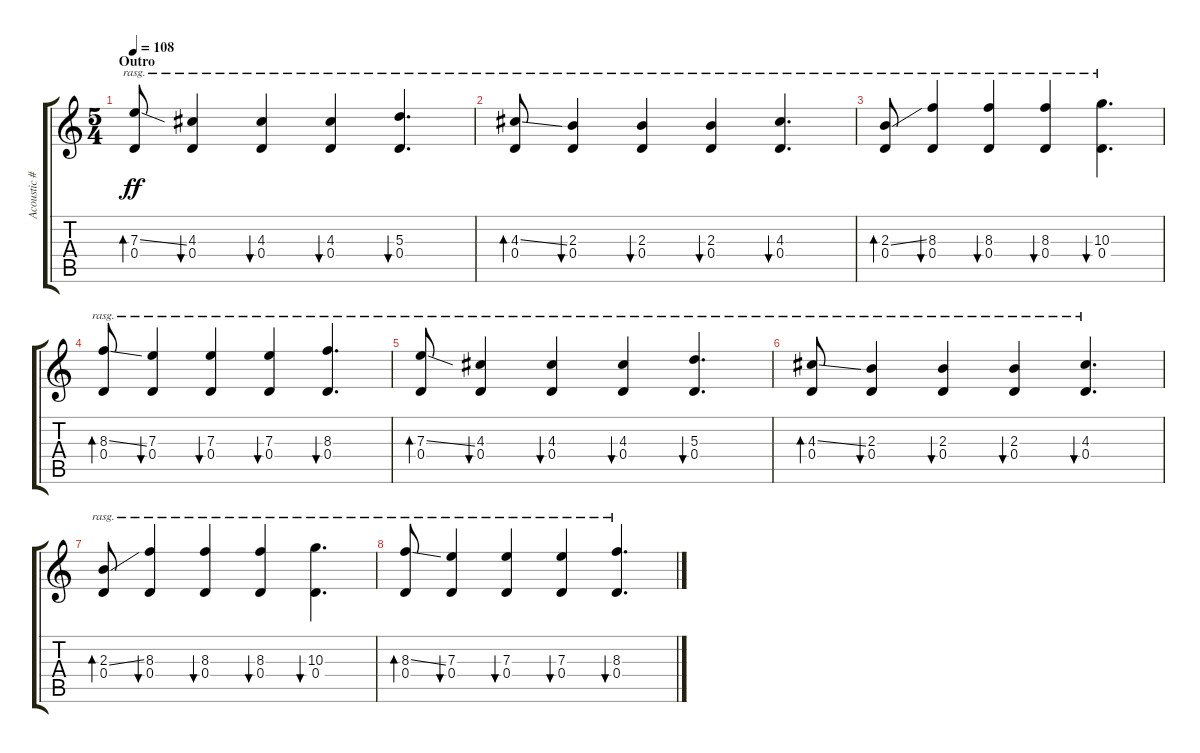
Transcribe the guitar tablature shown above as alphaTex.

\track ("Acoustic #2" "Acoustic #") {instrument acousticguitarnylon}
\staff {score tabs}
\tuning (A3 A3 A3 D3 G2 C2) {hide}
\ts (5 4)
\section ("" "Outro")
\tempo 108
\clef g2
\ks c
(7.3{ss} 0.4).8{bd 60 rasg ii dy ff} (4.3 0.4).4{bu 120 rasg ii} (4.3 0.4).4{bu 120 rasg ii} (4.3 0.4).4{bu 120 rasg ii} (5.3 0.4).4{d bu 120 rasg ii} |
(4.3{ss} 0.4).8{bd 60 rasg ii} (2.3 0.4).4{bu 120 rasg ii} (2.3 0.4).4{bu 120 rasg ii} (2.3 0.4).4{bu 120 rasg ii} (4.3 0.4).4{d bu 120 rasg ii} |
(2.3{ss} 0.4).8{bd 60 rasg ii} (8.3 0.4).4{bu 120 rasg ii} (8.3 0.4).4{bu 120 rasg ii} (8.3 0.4).4{bu 120 rasg ii} (10.3 0.4).4{d bu 120 rasg ii} |
(8.3{ss} 0.4).8{bd 60 rasg ii} (7.3 0.4).4{bu 120 rasg ii} (7.3 0.4).4{bu 120 rasg ii} (7.3 0.4).4{bu 120 rasg ii} (8.3 0.4).4{d bu 120 rasg ii} |
(7.3{ss} 0.4).8{bd 60 rasg ii} (4.3 0.4).4{bu 120 rasg ii} (4.3 0.4).4{bu 120 rasg ii} (4.3 0.4).4{bu 120 rasg ii} (5.3 0.4).4{d bu 120 rasg ii} |
(4.3{ss} 0.4).8{bd 60 rasg ii} (2.3 0.4).4{bu 120 rasg ii} (2.3 0.4).4{bu 120 rasg ii} (2.3 0.4).4{bu 120 rasg ii} (4.3 0.4).4{d bu 120 rasg ii} |
(2.3{ss} 0.4).8{bd 60 rasg ii} (8.3 0.4).4{bu 120 rasg ii} (8.3 0.4).4{bu 120 rasg ii} (8.3 0.4).4{bu 120 rasg ii} (10.3 0.4).4{d bu 120 rasg ii} |
(8.3{ss} 0.4).8{bd 60 rasg ii} (7.3 0.4).4{bu 120 rasg ii} (7.3 0.4).4{bu 120 rasg ii} (7.3 0.4).4{bu 120 rasg ii} (8.3 0.4).4{d bu 120 rasg ii}
